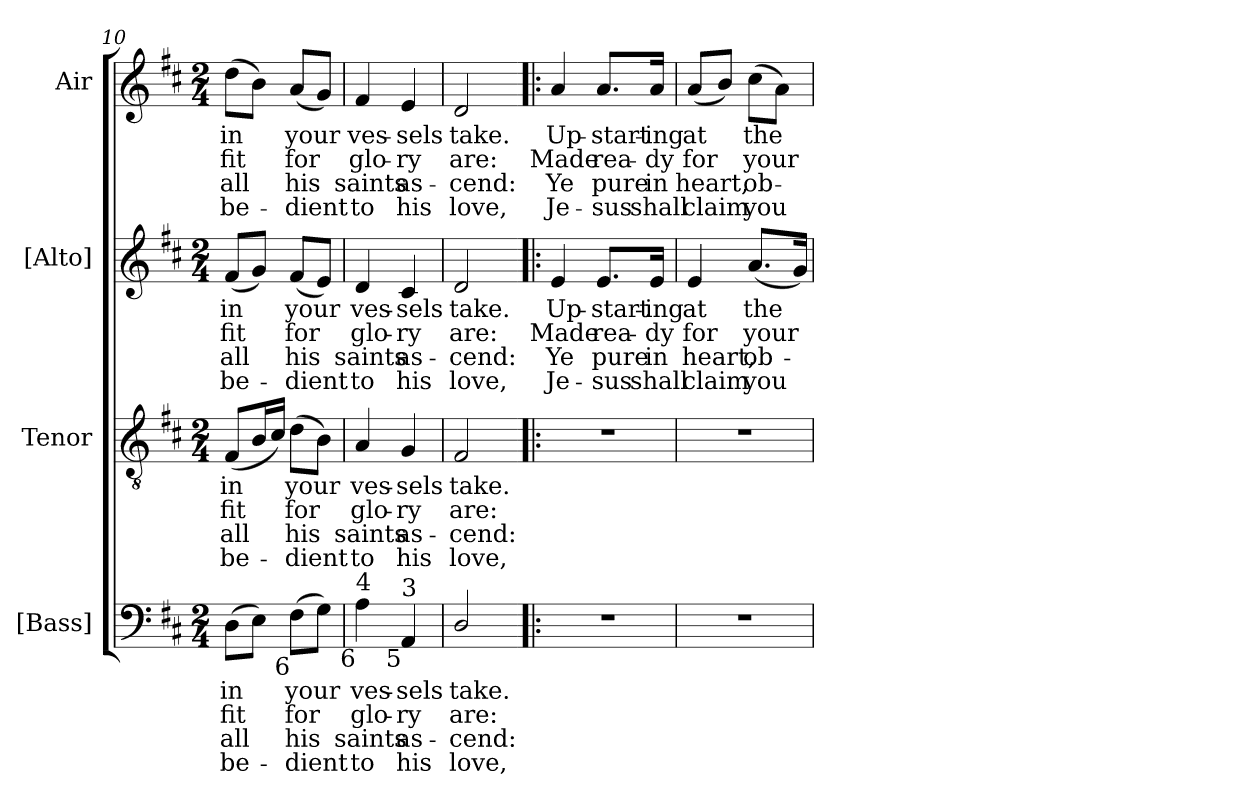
**kern	**text	**text	**text	**text	**kern	**text	**text	**text	**text	**kern	**text	**text	**text	**text	**kern	**text	**text	**text	**text
*part4	*part4	*part4	*part4	*part4	*part3	*part3	*part3	*part3	*part3	*part2	*part2	*part2	*part2	*part2	*part1	*part1	*part1	*part1	*part1
*staff4	*staff4	*staff4	*staff4	*staff4	*staff3	*staff3	*staff3	*staff3	*staff3	*staff2	*staff2	*staff2	*staff2	*staff2	*staff1	*staff1	*staff1	*staff1	*staff1
*I"[Bass]	*	*	*	*	*I"Tenor	*	*	*	*	*I"[Alto]	*	*	*	*	*I"Air	*	*	*	*
*I'B.	*	*	*	*	*I'T.	*	*	*	*	*I'A.	*	*	*	*	*	*	*	*	*
!!LO:LB:g=z
*clefF4	*	*	*	*	*clefGv2	*	*	*	*	*clefG2	*	*	*	*	*clefG2	*	*	*	*
*	*	*	*	*	*ITrd7c12	*	*	*	*	*	*	*	*	*	*	*	*	*	*
*k[f#c#]	*	*	*	*	*k[f#c#]	*	*	*	*	*k[f#c#]	*	*	*	*	*k[f#c#]	*	*	*	*
*D:	*	*	*	*	*D:	*	*	*	*	*D:	*	*	*	*	*D:	*	*	*	*
*M2/4	*	*	*	*	*M2/4	*	*	*	*	*M2/4	*	*	*	*	*M2/4	*	*	*	*
=10	=10	=10	=10	=10	=10	=10	=10	=10	=10	=10	=10	=10	=10	=10	=10	=10	=10	=10	=10
!	!LO:LY:b:color=#000000	!LO:LY:b:color=#000000	!LO:LY:b:color=#000000	!LO:LY:b:color=#000000	!	!	!	!	!	!	!	!	!	!	!	!	!	!	!
!	!	!	!	!	!	!LO:LY:b:color=#000000	!LO:LY:b:color=#000000	!LO:LY:b:color=#000000	!LO:LY:b:color=#000000	!	!	!	!	!	!	!	!	!	!
!	!	!	!	!	!	!	!	!	!	!	!LO:LY:b:color=#000000	!LO:LY:b:color=#000000	!LO:LY:b:color=#000000	!LO:LY:b:color=#000000	!	!	!	!	!
!	!	!	!	!	!	!	!	!	!	!	!	!	!	!	!	!LO:LY:b:color=#000000	!LO:LY:b:color=#000000	!LO:LY:b:color=#000000	!LO:LY:b:color=#000000
(8Di\L	in	fit	-all	be-	(8FF#i/L	in	fit	-all	be-	(8f#i/L	in	fit	-all	be-	(8ddi\L	in	fit	-all	be-
8Ei\J)	.	.	.	.	16BBi/L	.	.	.	.	8gi/J)	.	.	.	.	8bi\J)	.	.	.	.
.	.	.	.	.	16C#i/JJ)	.	.	.	.	.	.	.	.	.	.	.	.	.	.
!	!LO:LY:b:color=#000000	!LO:LY:b:color=#000000	!LO:LY:b:color=#000000	!LO:LY:b:color=#000000	!	!	!	!	!	!	!	!	!	!	!	!	!	!	!
!	!	!	!	!	!	!LO:LY:b:color=#000000	!LO:LY:b:color=#000000	!LO:LY:b:color=#000000	!LO:LY:b:color=#000000	!	!	!	!	!	!	!	!	!	!
!	!	!	!	!	!	!	!	!	!	!	!LO:LY:b:color=#000000	!LO:LY:b:color=#000000	!LO:LY:b:color=#000000	!LO:LY:b:color=#000000	!	!	!	!	!
!LO:TX:b:rj:t=6	!	!	!	!	!	!	!	!	!	!	!	!	!	!	!	!	!	!	!
!	!	!	!	!	!	!	!	!	!	!	!	!	!	!	!	!LO:LY:b:color=#000000	!LO:LY:b:color=#000000	!LO:LY:b:color=#000000	!LO:LY:b:color=#000000
(8F#i\L	your	for	-his	dient	(8Di\L	your	for	-his	dient	(8f#i/L	your	for	-his	dient	(8ai/L	your	for	-his	dient
8Gi\J)	.	.	.	.	8BBi\J)	.	.	.	.	8ei/J)	.	.	.	.	8gi/J)	.	.	.	.
=11	=11	=11	=11	=11	=11	=11	=11	=11	=11	=11	=11	=11	=11	=11	=11	=11	=11	=11	=11
!	!LO:LY:b:color=#000000	!LO:LY:b:color=#000000	!LO:LY:b:color=#000000	!LO:LY:b:color=#000000	!	!	!	!	!	!	!	!	!	!	!	!	!	!	!
!	!	!	!	!	!	!LO:LY:b:color=#000000	!LO:LY:b:color=#000000	!LO:LY:b:color=#000000	!LO:LY:b:color=#000000	!	!	!	!	!	!	!	!	!	!
!	!	!	!	!	!	!	!	!	!	!	!LO:LY:b:color=#000000	!LO:LY:b:color=#000000	!LO:LY:b:color=#000000	!LO:LY:b:color=#000000	!	!	!	!	!
!LO:TX:b:rj:t=6	!	!	!	!	!	!	!	!	!	!	!	!	!	!	!	!	!	!	!
!LO:TX:t=4	!	!	!	!	!	!	!	!	!	!	!	!	!	!	!	!	!	!	!
!	!	!	!	!	!	!	!	!	!	!	!	!	!	!	!	!LO:LY:b:color=#000000	!LO:LY:b:color=#000000	!LO:LY:b:color=#000000	!LO:LY:b:color=#000000
4Ai\	ves-	glo-	saints	to	4AAi/	ves-	glo-	saints	to	4di/	ves-	glo-	saints	to	4f#i/	ves-	glo-	saints	to
!	!LO:LY:b:color=#000000	!LO:LY:b:color=#000000	!LO:LY:b:color=#000000	!LO:LY:b:color=#000000	!	!	!	!	!	!	!	!	!	!	!	!	!	!	!
!	!	!	!	!	!	!LO:LY:b:color=#000000	!LO:LY:b:color=#000000	!LO:LY:b:color=#000000	!LO:LY:b:color=#000000	!	!	!	!	!	!	!	!	!	!
!	!	!	!	!	!	!	!	!	!	!	!LO:LY:b:color=#000000	!LO:LY:b:color=#000000	!LO:LY:b:color=#000000	!LO:LY:b:color=#000000	!	!	!	!	!
!LO:TX:b:rj:t=5	!	!	!	!	!	!	!	!	!	!	!	!	!	!	!	!	!	!	!
!LO:TX:t=3	!	!	!	!	!	!	!	!	!	!	!	!	!	!	!	!	!	!	!
!	!	!	!	!	!	!	!	!	!	!	!	!	!	!	!	!LO:LY:b:color=#000000	!LO:LY:b:color=#000000	!LO:LY:b:color=#000000	!LO:LY:b:color=#000000
4AAi/	-sels	-ry	as-	-his	4GGi/	-sels	-ry	as-	-his	4c#i/	-sels	-ry	as-	-his	4ei/	-sels	-ry	as-	-his
=12	=12	=12	=12	=12	=12	=12	=12	=12	=12	=12	=12	=12	=12	=12	=12	=12	=12	=12	=12
!	!LO:LY:b:color=#000000	!LO:LY:b:color=#000000	!LO:LY:b:color=#000000	!LO:LY:b:color=#000000	!	!	!	!	!	!	!	!	!	!	!	!	!	!	!
!	!	!	!	!	!	!LO:LY:b:color=#000000	!LO:LY:b:color=#000000	!LO:LY:b:color=#000000	!LO:LY:b:color=#000000	!	!	!	!	!	!	!	!	!	!
!	!	!	!	!	!	!	!	!	!	!	!LO:LY:b:color=#000000	!LO:LY:b:color=#000000	!LO:LY:b:color=#000000	!LO:LY:b:color=#000000	!	!	!	!	!
!	!	!	!	!	!	!	!	!	!	!	!	!	!	!	!	!LO:LY:b:color=#000000	!LO:LY:b:color=#000000	!LO:LY:b:color=#000000	!LO:LY:b:color=#000000
2Di/	take.	are:	cend:	love,	2FF#i/	take.	are:	cend:	love,	2di/	take.	are:	cend:	love,	2di/	take.	are:	cend:	love,
=13!|:	=13!|:	=13!|:	=13!|:	=13!|:	=13!|:	=13!|:	=13!|:	=13!|:	=13!|:	=13!|:	=13!|:	=13!|:	=13!|:	=13!|:	=13!|:	=13!|:	=13!|:	=13!|:	=13!|:
!LO:N:vis=1	!	!	!	!	!LO:N:vis=1	!	!	!	!	!	!	!	!	!	!	!	!	!	!
!	!	!	!	!	!	!	!	!	!	!	!LO:LY:b:color=#000000	!LO:LY:b:color=#000000	!LO:LY:b:color=#000000	!LO:LY:b:color=#000000	!	!	!	!	!
!	!	!	!	!	!	!	!	!	!	!	!	!	!	!	!	!LO:LY:b:color=#000000	!LO:LY:b:color=#000000	!LO:LY:b:color=#000000	!LO:LY:b:color=#000000
2r	.	.	.	.	2r	.	.	.	.	4ei/	Up-	Made	Ye	Je-	4ai/	Up-	Made	Ye	Je-
!	!	!	!	!	!	!	!	!	!	!	!LO:LY:b:color=#000000	!LO:LY:b:color=#000000	!LO:LY:b:color=#000000	!LO:LY:b:color=#000000	!	!	!	!	!
!	!	!	!	!	!	!	!	!	!	!	!	!	!	!	!	!LO:LY:b:color=#000000	!LO:LY:b:color=#000000	!LO:LY:b:color=#000000	!LO:LY:b:color=#000000
.	.	.	.	.	.	.	.	.	.	8.ei/L	-start-	rea-	-pure	sus	8.ai/L	-start-	rea-	-pure	sus
!	!	!	!	!	!	!	!	!	!	!	!LO:LY:b:color=#000000	!LO:LY:b:color=#000000	!LO:LY:b:color=#000000	!LO:LY:b:color=#000000	!	!	!	!	!
!	!	!	!	!	!	!	!	!	!	!	!	!	!	!	!	!LO:LY:b:color=#000000	!LO:LY:b:color=#000000	!LO:LY:b:color=#000000	!LO:LY:b:color=#000000
.	.	.	.	.	.	.	.	.	.	16ei/Jk	-ing	-dy	in	shall	16ai/Jk	-ing	-dy	in	shall
=14	=14	=14	=14	=14	=14	=14	=14	=14	=14	=14	=14	=14	=14	=14	=14	=14	=14	=14	=14
!LO:N:vis=1	!	!	!	!	!LO:N:vis=1	!	!	!	!	!	!	!	!	!	!	!	!	!	!
!	!	!	!	!	!	!	!	!	!	!	!LO:LY:b:color=#000000	!LO:LY:b:color=#000000	!LO:LY:b:color=#000000	!LO:LY:b:color=#000000	!	!	!	!	!
!	!	!	!	!	!	!	!	!	!	!	!	!	!	!	!	!LO:LY:b:color=#000000	!LO:LY:b:color=#000000	!LO:LY:b:color=#000000	!LO:LY:b:color=#000000
2r	.	.	.	.	2r	.	.	.	.	4ei/	at	for	heart,	claim	(8ai/L	at	for	heart,	claim
.	.	.	.	.	.	.	.	.	.	.	.	.	.	.	8bi/J)	.	.	.	.
!	!	!	!	!	!	!	!	!	!	!	!LO:LY:b:color=#000000	!LO:LY:b:color=#000000	!LO:LY:b:color=#000000	!LO:LY:b:color=#000000	!	!	!	!	!
!	!	!	!	!	!	!	!	!	!	!	!	!	!	!	!	!LO:LY:b:color=#000000	!LO:LY:b:color=#000000	!LO:LY:b:color=#000000	!LO:LY:b:color=#000000
.	.	.	.	.	.	.	.	.	.	(8.ai/L	the	your	ob-	-you	(8cc#i\L	the	your	ob-	-you
.	.	.	.	.	.	.	.	.	.	.	.	.	.	.	8ai\J)	.	.	.	.
.	.	.	.	.	.	.	.	.	.	16gi/Jk)	.	.	.	.	.	.	.	.	.
=	=	=	=	=	=	=	=	=	=	=	=	=	=	=	=	=	=	=	=
*-	*-	*-	*-	*-	*-	*-	*-	*-	*-	*-	*-	*-	*-	*-	*-	*-	*-	*-	*-
